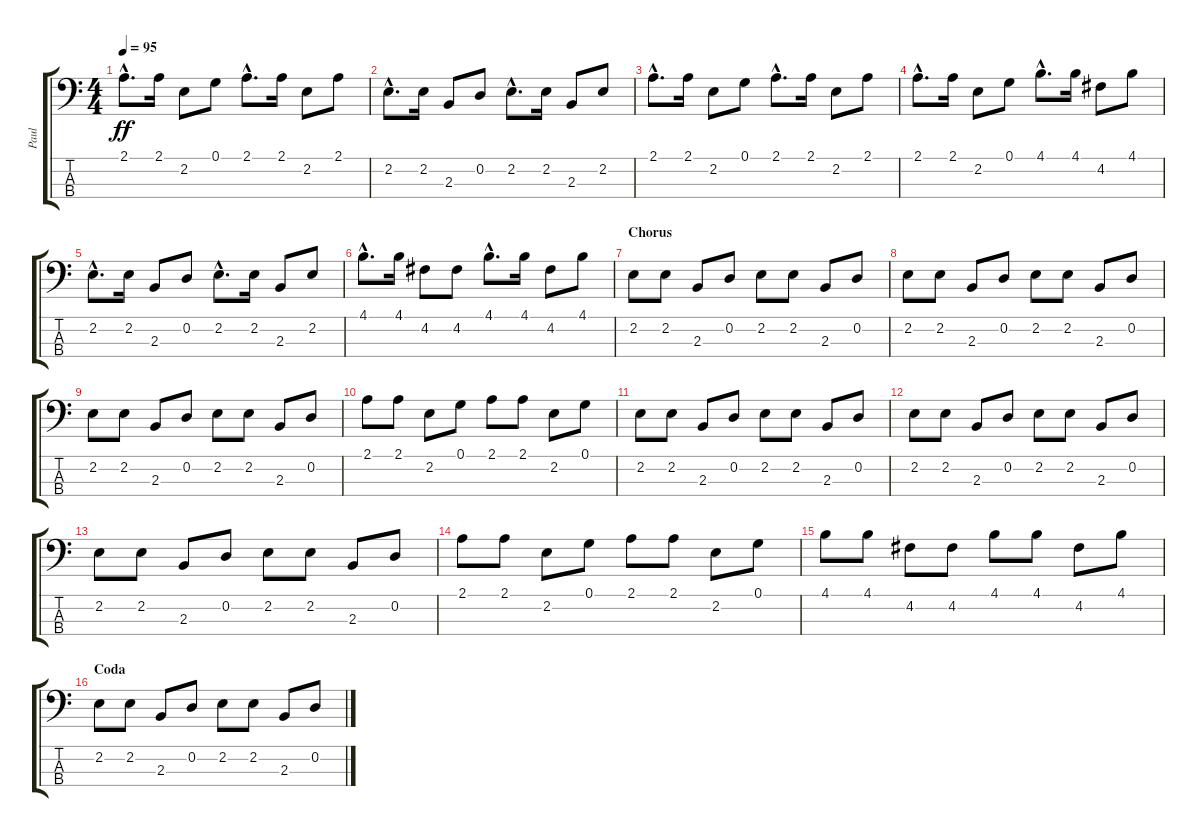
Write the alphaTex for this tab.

\track ("Paul" "Paul") {instrument electricbasspick}
\staff {score tabs}
\tuning (G2 D2 A1 E1) {hide}
\ts (4 4)
\tempo 95
\clef f4
\ks c
2.1{hac}.8{d dy ff} 2.1.16 2.2.8 0.1.8 2.1{hac}.8{d} 2.1.16 2.2.8 2.1.8 |
2.2{hac}.8{d} 2.2.16 2.3.8 0.2.8 2.2{hac}.8{d} 2.2.16 2.3.8 2.2.8 |
2.1{hac}.8{d} 2.1.16 2.2.8 0.1.8 2.1{hac}.8{d} 2.1.16 2.2.8 2.1.8 |
2.1{hac}.8{d} 2.1.16 2.2.8 0.1.8 4.1{hac}.8{d} 4.1.16 4.2.8 4.1.8 |
2.2{hac}.8{d} 2.2.16 2.3.8 0.2.8 2.2{hac}.8{d} 2.2.16 2.3.8 2.2.8 |
4.1{hac}.8{d} 4.1.16 4.2.8 4.2.8 4.1{hac}.8{d} 4.1.16 4.2.8 4.1.8 |
\section ("" "Chorus")
2.2.8 2.2.8 2.3.8 0.2.8 2.2.8 2.2.8 2.3.8 0.2.8 |
2.2.8 2.2.8 2.3.8 0.2.8 2.2.8 2.2.8 2.3.8 0.2.8 |
2.2.8 2.2.8 2.3.8 0.2.8 2.2.8 2.2.8 2.3.8 0.2.8 |
2.1.8 2.1.8 2.2.8 0.1.8 2.1.8 2.1.8 2.2.8 0.1.8 |
2.2.8 2.2.8 2.3.8 0.2.8 2.2.8 2.2.8 2.3.8 0.2.8 |
2.2.8 2.2.8 2.3.8 0.2.8 2.2.8 2.2.8 2.3.8 0.2.8 |
2.2.8 2.2.8 2.3.8 0.2.8 2.2.8 2.2.8 2.3.8 0.2.8 |
2.1.8 2.1.8 2.2.8 0.1.8 2.1.8 2.1.8 2.2.8 0.1.8 |
4.1.8 4.1.8 4.2.8 4.2.8 4.1.8 4.1.8 4.2.8 4.1.8 |
\section ("" "Coda")
2.2.8 2.2.8 2.3.8 0.2.8 2.2.8 2.2.8 2.3.8 0.2.8
